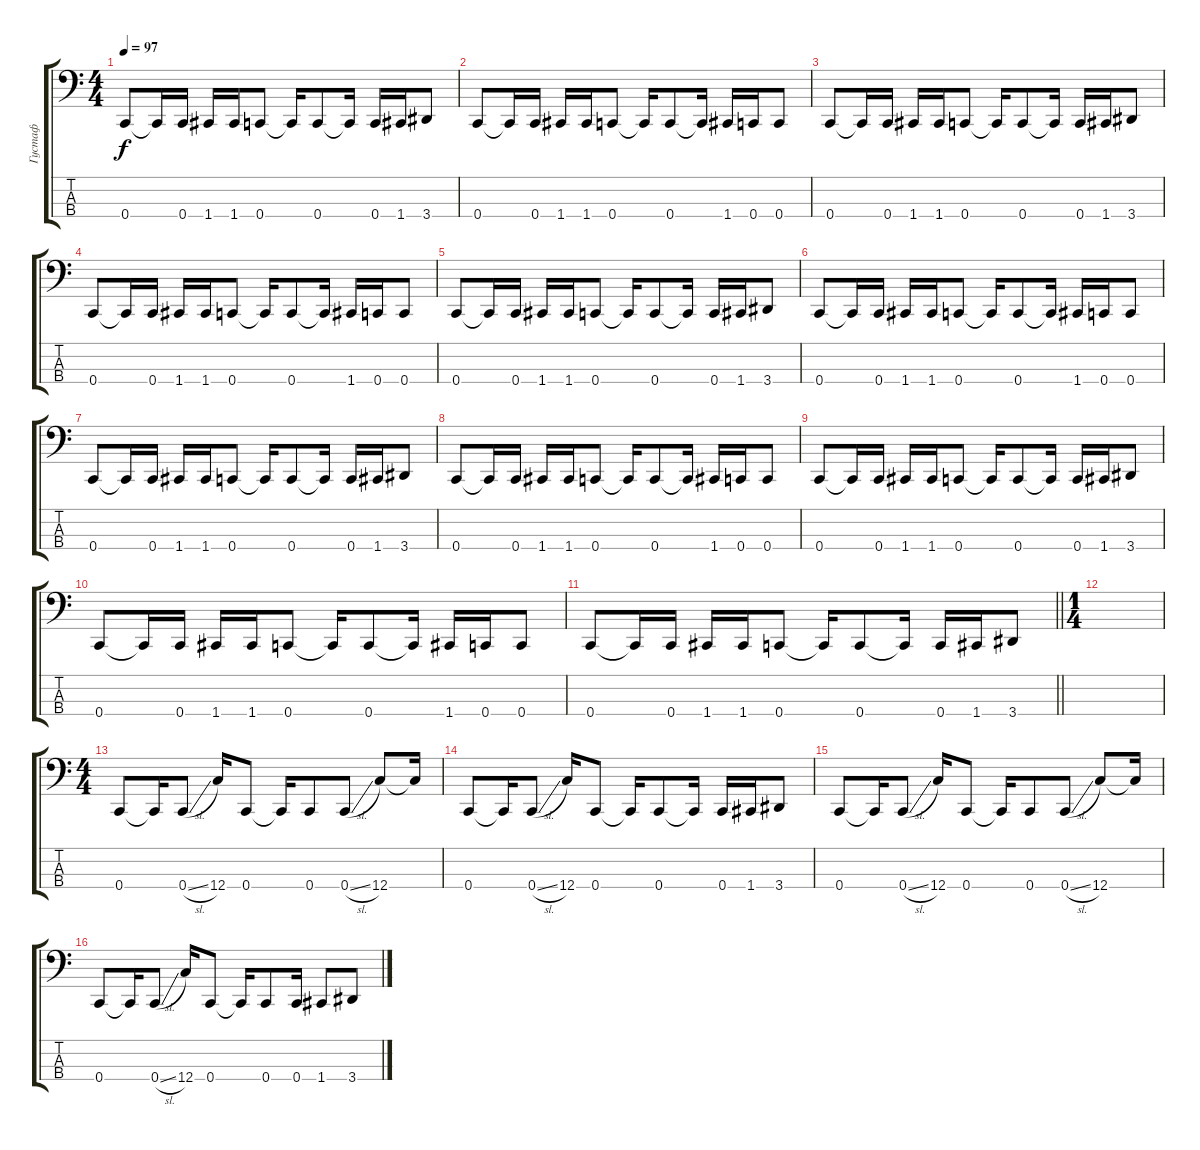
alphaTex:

\track ("Густаф" "Густаф") {instrument slapbass1}
\staff {score tabs}
\tuning (F2 C2 G1 C1) {hide}
\ts (4 4)
\tempo 97
\clef f4
\ks c
0.4.8{dy f} 0.4{t}.16 0.4.16 1.4.16 1.4.16 0.4.8 0.4{t}.16 0.4.8 0.4{t}.16 0.4.16 1.4.16 3.4.8 |
0.4.8 0.4{t}.16 0.4.16 1.4.16 1.4.16 0.4.8 0.4{t}.16 0.4.8 0.4{t}.16 1.4.16 0.4.16 0.4.8 |
0.4.8 0.4{t}.16 0.4.16 1.4.16 1.4.16 0.4.8 0.4{t}.16 0.4.8 0.4{t}.16 0.4.16 1.4.16 3.4.8 |
0.4.8 0.4{t}.16 0.4.16 1.4.16 1.4.16 0.4.8 0.4{t}.16 0.4.8 0.4{t}.16 1.4.16 0.4.16 0.4.8 |
0.4.8 0.4{t}.16 0.4.16 1.4.16 1.4.16 0.4.8 0.4{t}.16 0.4.8 0.4{t}.16 0.4.16 1.4.16 3.4.8 |
0.4.8 0.4{t}.16 0.4.16 1.4.16 1.4.16 0.4.8 0.4{t}.16 0.4.8 0.4{t}.16 1.4.16 0.4.16 0.4.8 |
0.4.8 0.4{t}.16 0.4.16 1.4.16 1.4.16 0.4.8 0.4{t}.16 0.4.8 0.4{t}.16 0.4.16 1.4.16 3.4.8 |
0.4.8 0.4{t}.16 0.4.16 1.4.16 1.4.16 0.4.8 0.4{t}.16 0.4.8 0.4{t}.16 1.4.16 0.4.16 0.4.8 |
0.4.8 0.4{t}.16 0.4.16 1.4.16 1.4.16 0.4.8 0.4{t}.16 0.4.8 0.4{t}.16 0.4.16 1.4.16 3.4.8 |
0.4.8 0.4{t}.16 0.4.16 1.4.16 1.4.16 0.4.8 0.4{t}.16 0.4.8 0.4{t}.16 1.4.16 0.4.16 0.4.8 |
\barLineRight lightlight
0.4.8 0.4{t}.16 0.4.16 1.4.16 1.4.16 0.4.8 0.4{t}.16 0.4.8 0.4{t}.16 0.4.16 1.4.16 3.4.8 |
\ts (1 4)
|
\ts (4 4)
0.4.8 0.4{t}.16 0.4{sl}.8 12.4.16 0.4.8 0.4{t}.16 0.4.8 0.4{sl}.8 12.4.8 12.4{t}.16 |
0.4.8 0.4{t}.16 0.4{sl}.8 12.4.16 0.4.8 0.4{t}.16 0.4.8 0.4{t}.16 0.4.16 1.4.16 3.4.8 |
0.4.8 0.4{t}.16 0.4{sl}.8 12.4.16 0.4.8 0.4{t}.16 0.4.8 0.4{sl}.8 12.4.8 12.4{t}.16 |
0.4.8 0.4{t}.16 0.4{sl}.8 12.4.16 0.4.8 0.4{t}.16 0.4.8 0.4.16 1.4.8 3.4.8
